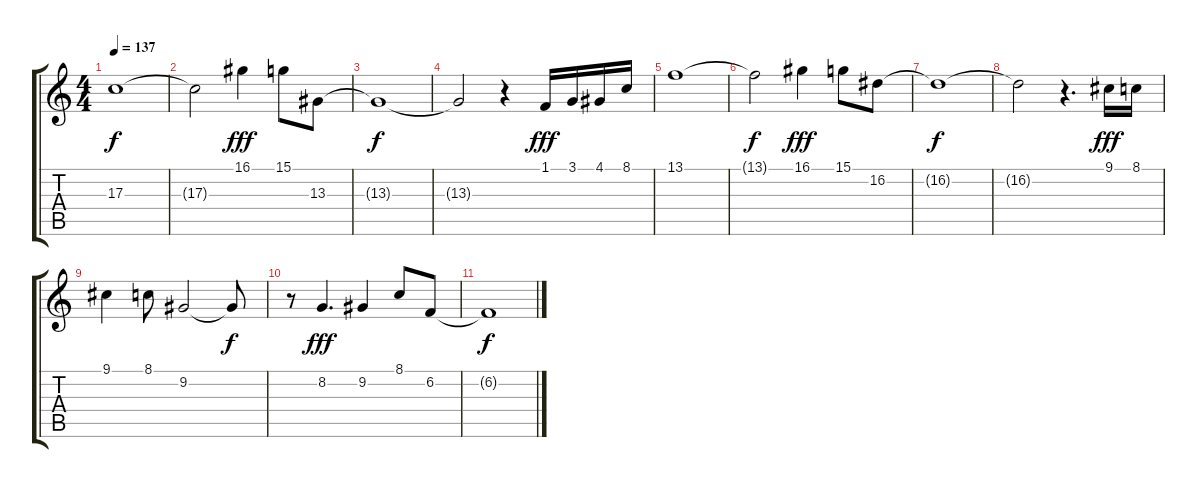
\track "" {instrument acousticgrandpiano}
\staff {score tabs}
\tuning (E4 B3 G3 D3 A2 E2) {hide}
\ts (4 4)
\tempo 137
\clef g2
\ks c
17.3{t}.1{dy f} |
17.3{t}.2 16.1.4{dy fff} 15.1.8 13.3.8 |
13.3{t}.1{dy f} |
13.3{t}.2 r.4 1.1.16{dy fff} 3.1.16 4.1.16 8.1.16 |
13.1.1 |
13.1{t}.2{dy f} 16.1.4{dy fff} 15.1.8 16.2.8 |
16.2{t}.1{dy f} |
16.2{t}.2 r.4{d} 9.1.16{dy fff} 8.1.16 |
9.1.4 8.1.8 9.2.2 9.2{t}.8{dy f} |
r.8 8.2.4{d dy fff} 9.2.4 8.1.8 6.2.8 |
6.2{t}.1{dy f}
